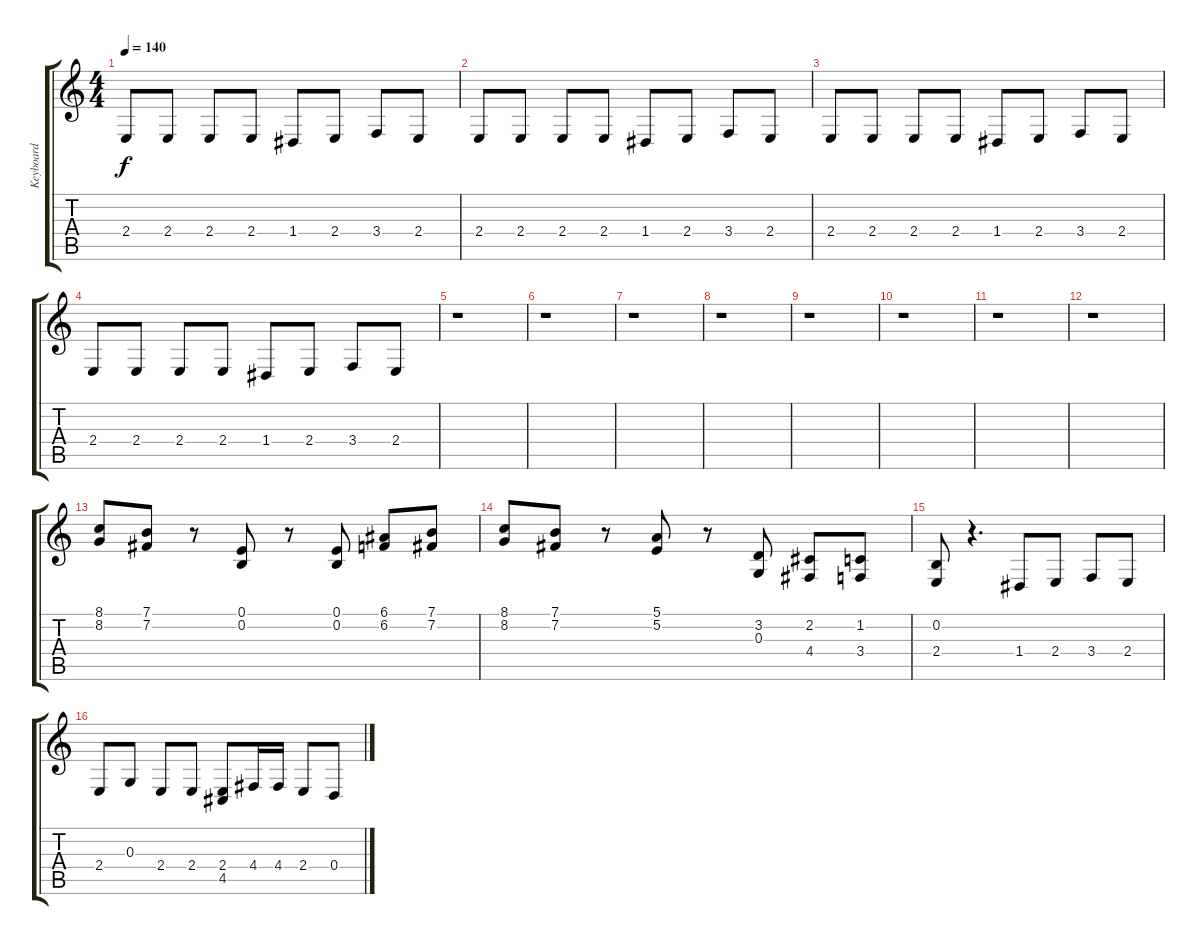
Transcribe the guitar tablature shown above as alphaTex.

\track ("Keyboard" "Keyboard") {instrument stringensemble1}
\staff {score tabs}
\tuning (E4 B3 G3 D3 A2 E2) {hide}
\ts (4 4)
\tempo 140
\clef g2
\ks c
2.4.8{dy f instrument stringensemble1} 2.4.8 2.4.8 2.4.8 1.4.8 2.4.8 3.4.8 2.4.8 |
2.4.8 2.4.8 2.4.8 2.4.8 1.4.8 2.4.8 3.4.8 2.4.8 |
2.4.8 2.4.8 2.4.8 2.4.8 1.4.8 2.4.8 3.4.8 2.4.8 |
2.4.8 2.4.8 2.4.8 2.4.8 1.4.8 2.4.8 3.4.8 2.4.8 |
r.1 |
r.1 |
r.1 |
r.1 |
r.1 |
r.1 |
r.1 |
r.1 |
(8.1 8.2).8 (7.1 7.2).8 r.8 (0.1 0.2).8 r.8 (0.1 0.2).8 (6.1 6.2).8 (7.1 7.2).8 |
(8.1 8.2).8 (7.1 7.2).8 r.8 (5.1 5.2).8 r.8 (3.2 0.3).8 (2.2 4.4).8 (1.2 3.4).8 |
(0.2 2.4).8 r.4{d} 1.4.8 2.4.8 3.4.8 2.4.8 |
2.4.8 0.3.8 2.4.8 2.4.8 (2.4 4.5).8 4.4.16 4.4.16 2.4.8 0.4.8
